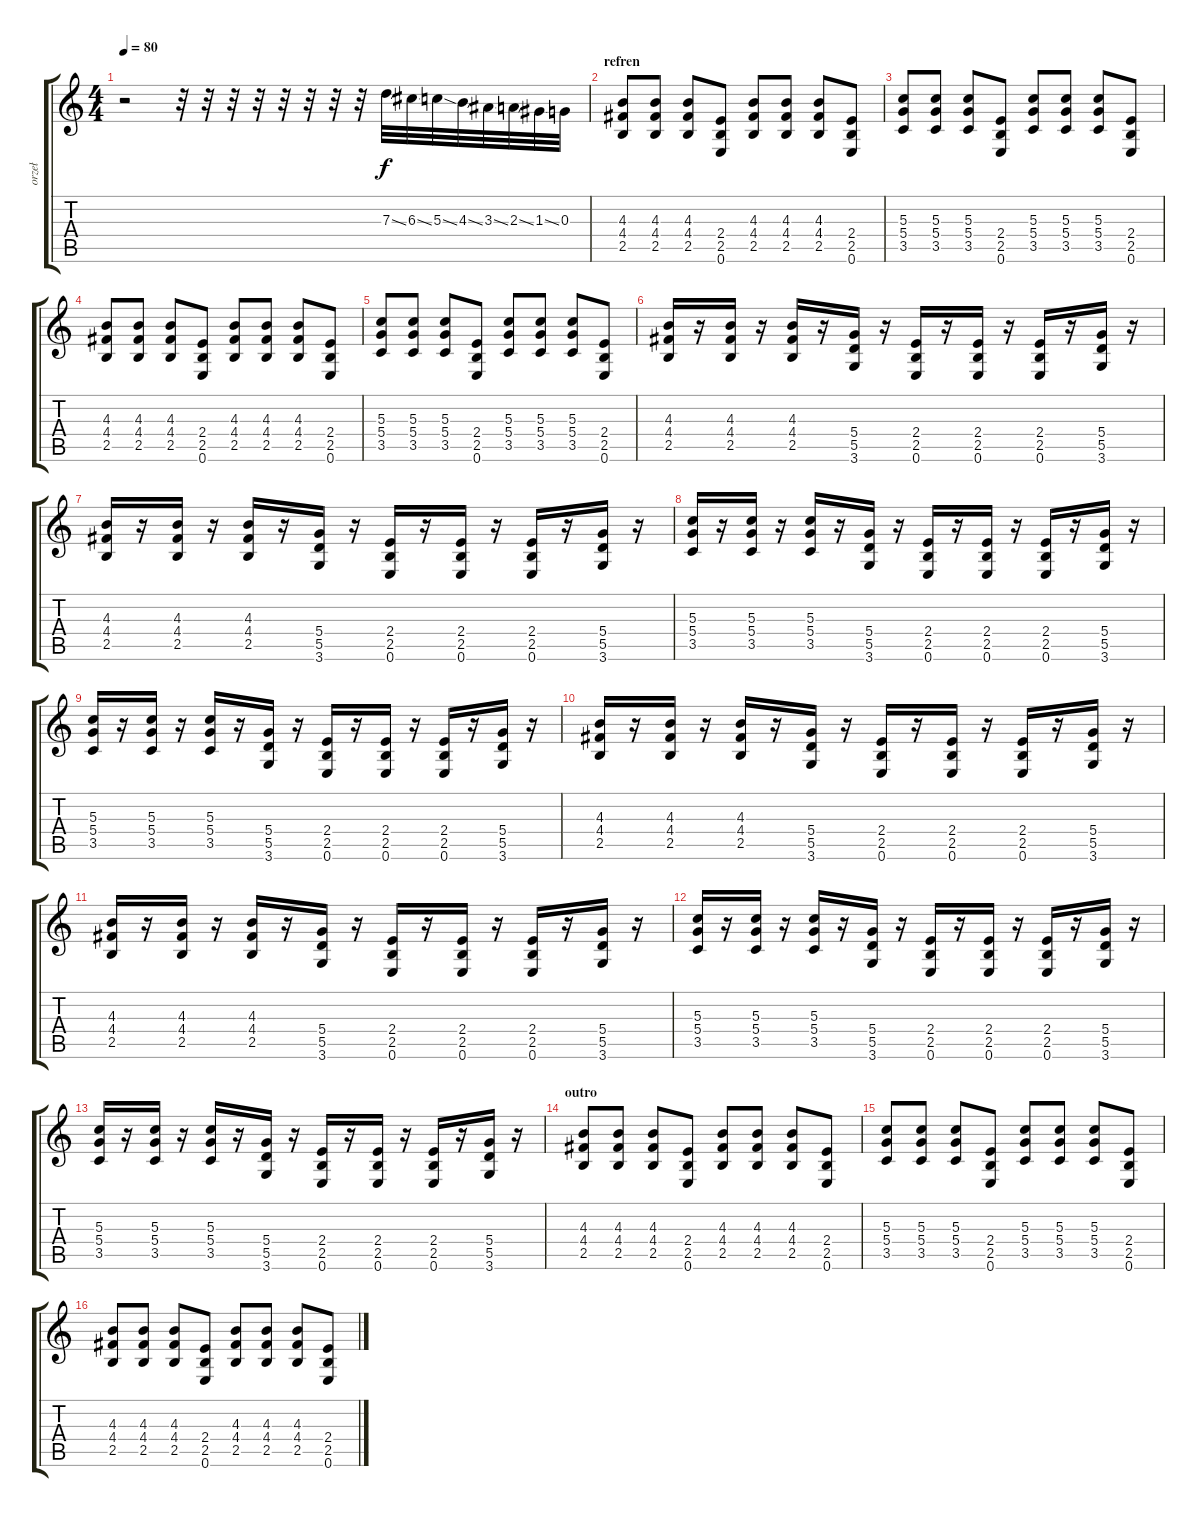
\track ("orzeł" "orzeł") {instrument overdrivenguitar}
\staff {score tabs}
\tuning (E4 B3 G3 D3 A2 E2) {hide}
\ts (4 4)
\tempo 80
\clef g2
\ks c
r.2{dy f} r.32 r.32 r.32 r.32 r.32 r.32 r.32 r.32 7.3{ss}.32 6.3{ss}.32 5.3{ss}.32 4.3{ss}.32 3.3{ss}.32 2.3{ss}.32 1.3{ss}.32 0.3.32 |
\section ("" "refren")
(4.3 4.4 2.5).8 (4.3 4.4 2.5).8 (4.3 4.4 2.5).8 (2.4 2.5 0.6).8 (4.3 4.4 2.5).8 (4.3 4.4 2.5).8 (4.3 4.4 2.5).8 (2.4 2.5 0.6).8 |
(5.3 5.4 3.5).8 (5.3 5.4 3.5).8 (5.3 5.4 3.5).8 (2.4 2.5 0.6).8 (5.3 5.4 3.5).8 (5.3 5.4 3.5).8 (5.3 5.4 3.5).8 (2.4 2.5 0.6).8 |
(4.3 4.4 2.5).8 (4.3 4.4 2.5).8 (4.3 4.4 2.5).8 (2.4 2.5 0.6).8 (4.3 4.4 2.5).8 (4.3 4.4 2.5).8 (4.3 4.4 2.5).8 (2.4 2.5 0.6).8 |
(5.3 5.4 3.5).8 (5.3 5.4 3.5).8 (5.3 5.4 3.5).8 (2.4 2.5 0.6).8 (5.3 5.4 3.5).8 (5.3 5.4 3.5).8 (5.3 5.4 3.5).8 (2.4 2.5 0.6).8 |
(4.3 4.4 2.5).16 r.16 (4.3 4.4 2.5).16 r.16 (4.3 4.4 2.5).16 r.16 (5.4 5.5 3.6).16 r.16 (2.4 2.5 0.6).16 r.16 (2.4 2.5 0.6).16 r.16 (2.4 2.5 0.6).16 r.16 (5.4 5.5 3.6).16 r.16 |
(4.3 4.4 2.5).16 r.16 (4.3 4.4 2.5).16 r.16 (4.3 4.4 2.5).16 r.16 (5.4 5.5 3.6).16 r.16 (2.4 2.5 0.6).16 r.16 (2.4 2.5 0.6).16 r.16 (2.4 2.5 0.6).16 r.16 (5.4 5.5 3.6).16 r.16 |
(5.3 5.4 3.5).16 r.16 (5.3 5.4 3.5).16 r.16 (5.3 5.4 3.5).16 r.16 (5.4 5.5 3.6).16 r.16 (2.4 2.5 0.6).16 r.16 (2.4 2.5 0.6).16 r.16 (2.4 2.5 0.6).16 r.16 (5.4 5.5 3.6).16 r.16 |
(5.3 5.4 3.5).16 r.16 (5.3 5.4 3.5).16 r.16 (5.3 5.4 3.5).16 r.16 (5.4 5.5 3.6).16 r.16 (2.4 2.5 0.6).16 r.16 (2.4 2.5 0.6).16 r.16 (2.4 2.5 0.6).16 r.16 (5.4 5.5 3.6).16 r.16 |
(4.3 4.4 2.5).16 r.16 (4.3 4.4 2.5).16 r.16 (4.3 4.4 2.5).16 r.16 (5.4 5.5 3.6).16 r.16 (2.4 2.5 0.6).16 r.16 (2.4 2.5 0.6).16 r.16 (2.4 2.5 0.6).16 r.16 (5.4 5.5 3.6).16 r.16 |
(4.3 4.4 2.5).16 r.16 (4.3 4.4 2.5).16 r.16 (4.3 4.4 2.5).16 r.16 (5.4 5.5 3.6).16 r.16 (2.4 2.5 0.6).16 r.16 (2.4 2.5 0.6).16 r.16 (2.4 2.5 0.6).16 r.16 (5.4 5.5 3.6).16 r.16 |
(5.3 5.4 3.5).16 r.16 (5.3 5.4 3.5).16 r.16 (5.3 5.4 3.5).16 r.16 (5.4 5.5 3.6).16 r.16 (2.4 2.5 0.6).16 r.16 (2.4 2.5 0.6).16 r.16 (2.4 2.5 0.6).16 r.16 (5.4 5.5 3.6).16 r.16 |
(5.3 5.4 3.5).16 r.16 (5.3 5.4 3.5).16 r.16 (5.3 5.4 3.5).16 r.16 (5.4 5.5 3.6).16 r.16 (2.4 2.5 0.6).16 r.16 (2.4 2.5 0.6).16 r.16 (2.4 2.5 0.6).16 r.16 (5.4 5.5 3.6).16 r.16 |
\section ("" "outro")
(4.3 4.4 2.5).8 (4.3 4.4 2.5).8 (4.3 4.4 2.5).8 (2.4 2.5 0.6).8 (4.3 4.4 2.5).8 (4.3 4.4 2.5).8 (4.3 4.4 2.5).8 (2.4 2.5 0.6).8 |
(5.3 5.4 3.5).8 (5.3 5.4 3.5).8 (5.3 5.4 3.5).8 (2.4 2.5 0.6).8 (5.3 5.4 3.5).8 (5.3 5.4 3.5).8 (5.3 5.4 3.5).8 (2.4 2.5 0.6).8 |
(4.3 4.4 2.5).8 (4.3 4.4 2.5).8 (4.3 4.4 2.5).8 (2.4 2.5 0.6).8 (4.3 4.4 2.5).8 (4.3 4.4 2.5).8 (4.3 4.4 2.5).8 (2.4 2.5 0.6).8
